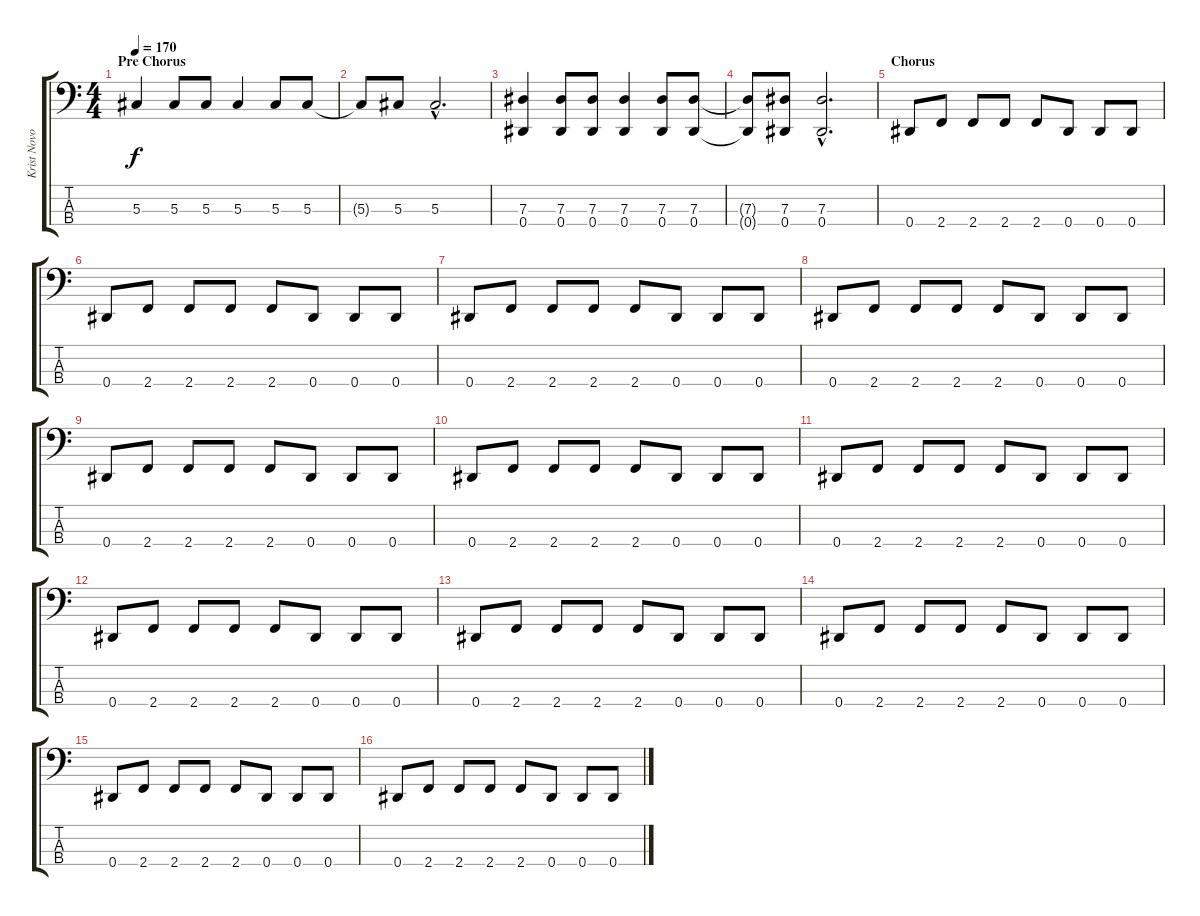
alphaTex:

\track ("Krist Novoselic (Bass)" "Krist Novo") {instrument electricbassfinger}
\staff {score tabs}
\tuning (Gb2 Db2 Ab1 Eb1) {hide}
\ts (4 4)
\section ("" "Pre Chorus")
\tempo 170
\clef f4
\ks c
5.3.4{dy f} 5.3.8 5.3.8 5.3.4 5.3.8 5.3.8 |
5.3{t}.8 5.3.8 5.3{hac}.2{d} |
(7.3 0.4).4 (7.3 0.4).8 (7.3 0.4).8 (7.3 0.4).4 (7.3 0.4).8 (7.3 0.4).8 |
(7.3{t} 0.4{t}).8 (7.3 0.4).8 (7.3{hac} 0.4{hac}).2{d} |
\section ("" "Chorus")
0.4.8 2.4.8 2.4.8 2.4.8 2.4.8 0.4.8 0.4.8 0.4.8 |
0.4.8 2.4.8 2.4.8 2.4.8 2.4.8 0.4.8 0.4.8 0.4.8 |
0.4.8 2.4.8 2.4.8 2.4.8 2.4.8 0.4.8 0.4.8 0.4.8 |
0.4.8 2.4.8 2.4.8 2.4.8 2.4.8 0.4.8 0.4.8 0.4.8 |
0.4.8 2.4.8 2.4.8 2.4.8 2.4.8 0.4.8 0.4.8 0.4.8 |
0.4.8 2.4.8 2.4.8 2.4.8 2.4.8 0.4.8 0.4.8 0.4.8 |
0.4.8 2.4.8 2.4.8 2.4.8 2.4.8 0.4.8 0.4.8 0.4.8 |
0.4.8 2.4.8 2.4.8 2.4.8 2.4.8 0.4.8 0.4.8 0.4.8 |
0.4.8 2.4.8 2.4.8 2.4.8 2.4.8 0.4.8 0.4.8 0.4.8 |
0.4.8 2.4.8 2.4.8 2.4.8 2.4.8 0.4.8 0.4.8 0.4.8 |
0.4.8 2.4.8 2.4.8 2.4.8 2.4.8 0.4.8 0.4.8 0.4.8 |
0.4.8 2.4.8 2.4.8 2.4.8 2.4.8 0.4.8 0.4.8 0.4.8
